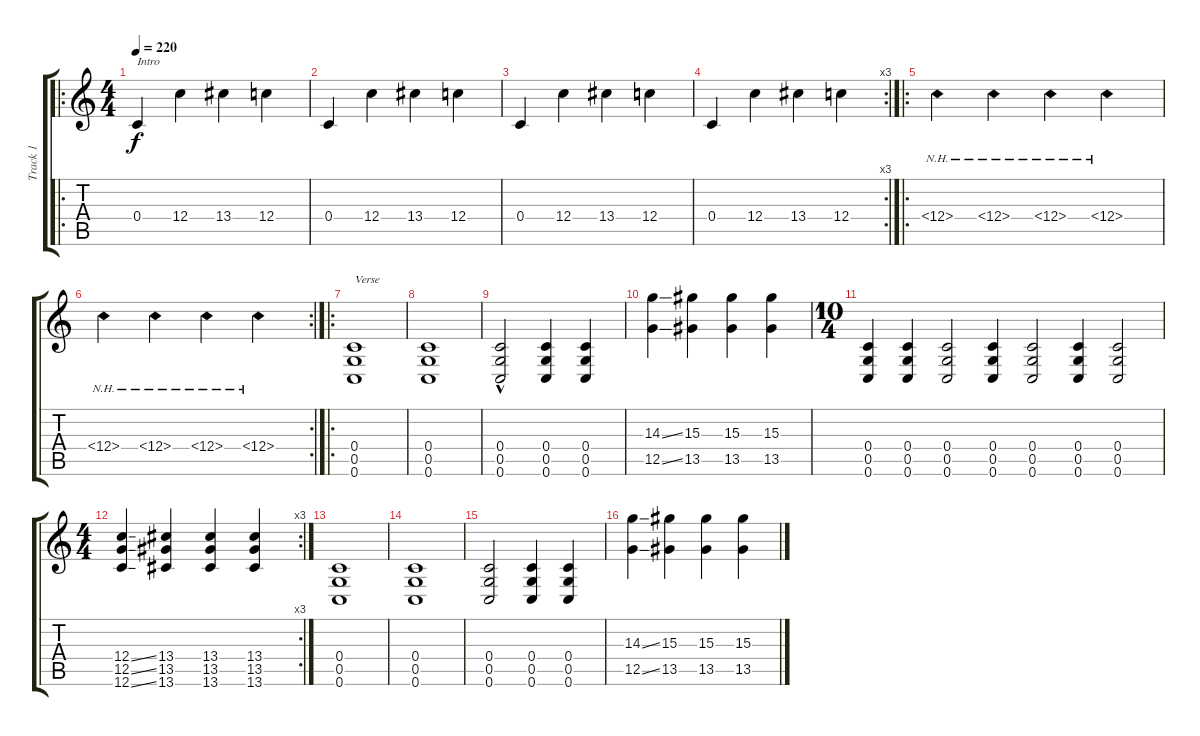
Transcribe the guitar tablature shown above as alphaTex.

\track ("Track 1" "Track 1") {instrument distortionguitar}
\staff {score tabs}
\tuning (D4 A3 F3 C3 G2 C2) {hide}
\ro
\ts (4 4)
\tempo 220
\clef g2
\ks c
0.4.4{txt "Intro" dy f instrument electricguitarmuted} 12.4.4 13.4.4 12.4.4 |
0.4.4 12.4.4 13.4.4 12.4.4 |
0.4.4 12.4.4 13.4.4 12.4.4 |
\rc 3
0.4.4 12.4.4 13.4.4 12.4.4 |
\ro
0.4{nh}.4{instrument distortionguitar} 12.4{nh}.4 13.4{nh}.4 12.4{nh}.4 |
\rc 2
0.4{nh}.4 12.4{nh}.4 13.4{nh}.4 12.4{nh}.4 |
\ro
(0.4 0.5 0.6).1{txt "Verse" instrument distortionguitar} |
(0.4 0.5 0.6).1 |
(0.4{hac} 0.5 0.6).2 (0.4 0.5 0.6).4 (0.4 0.5 0.6).4 |
(14.3{ss} 12.5{ss}).4 (15.3 13.5).4 (15.3 13.5).4 (15.3 13.5).4 |
\ts (10 4)
(0.4 0.5 0.6).4 (0.4 0.5 0.6).4 (0.4 0.5 0.6).2 (0.4 0.5 0.6).4 (0.4 0.5 0.6).2 (0.4 0.5 0.6).4 (0.4 0.5 0.6).2 |
\rc 3
\ts (4 4)
(12.4{ss} 12.5{ss} 12.6{ss}).4 (13.4 13.5 13.6).4 (13.4 13.5 13.6).4 (13.4 13.5 13.6).4 |
(0.4 0.5 0.6).1 |
(0.4 0.5 0.6).1 |
(0.4 0.5 0.6).2 (0.4 0.5 0.6).4 (0.4 0.5 0.6).4 |
(14.3{ss} 12.5{ss}).4 (15.3 13.5).4 (15.3 13.5).4 (15.3 13.5).4
